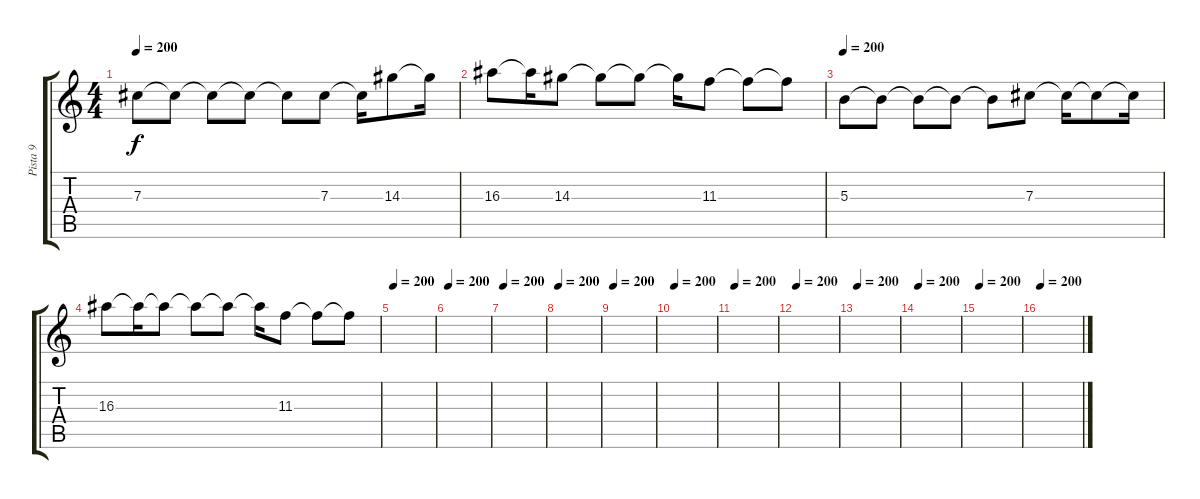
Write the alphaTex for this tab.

\track ("Pista 9" "Pista 9") {instrument distortionguitar}
\staff {score tabs}
\tuning (Eb4 Bb3 Gb3 Db3 Ab2 Eb2) {hide}
\ts (4 4)
\tempo 200
\clef g2
\ks c
7.3.8{dy f} 7.3{t}.8 7.3{t}.8 7.3{t}.8 7.3{t}.8 7.3.8 7.3{t}.16 14.3.8 14.3{t}.16 |
16.3.8 16.3{t}.16 14.3.8 14.3{t}.8 14.3{t}.8 14.3{t}.16 11.3.8 11.3{t}.8 11.3{t}.8 |
\tempo 200
5.3.8 5.3{t}.8 5.3{t}.8 5.3{t}.8 5.3{t}.8 7.3.8 7.3{t}.16 7.3{t}.8 7.3{t}.16 |
16.3.8 16.3{t}.16 16.3{t}.8 16.3{t}.8 16.3{t}.8 16.3{t}.16 11.3.8 11.3{t}.8 11.3{t}.8 |
\tempo 200
|
\tempo 200
|
\tempo 200
|
\tempo 200
|
\tempo 200
|
\tempo 200
|
\tempo 200
|
\tempo 200
|
\tempo 200
|
\tempo 200
|
\tempo 200
|
\tempo 200
